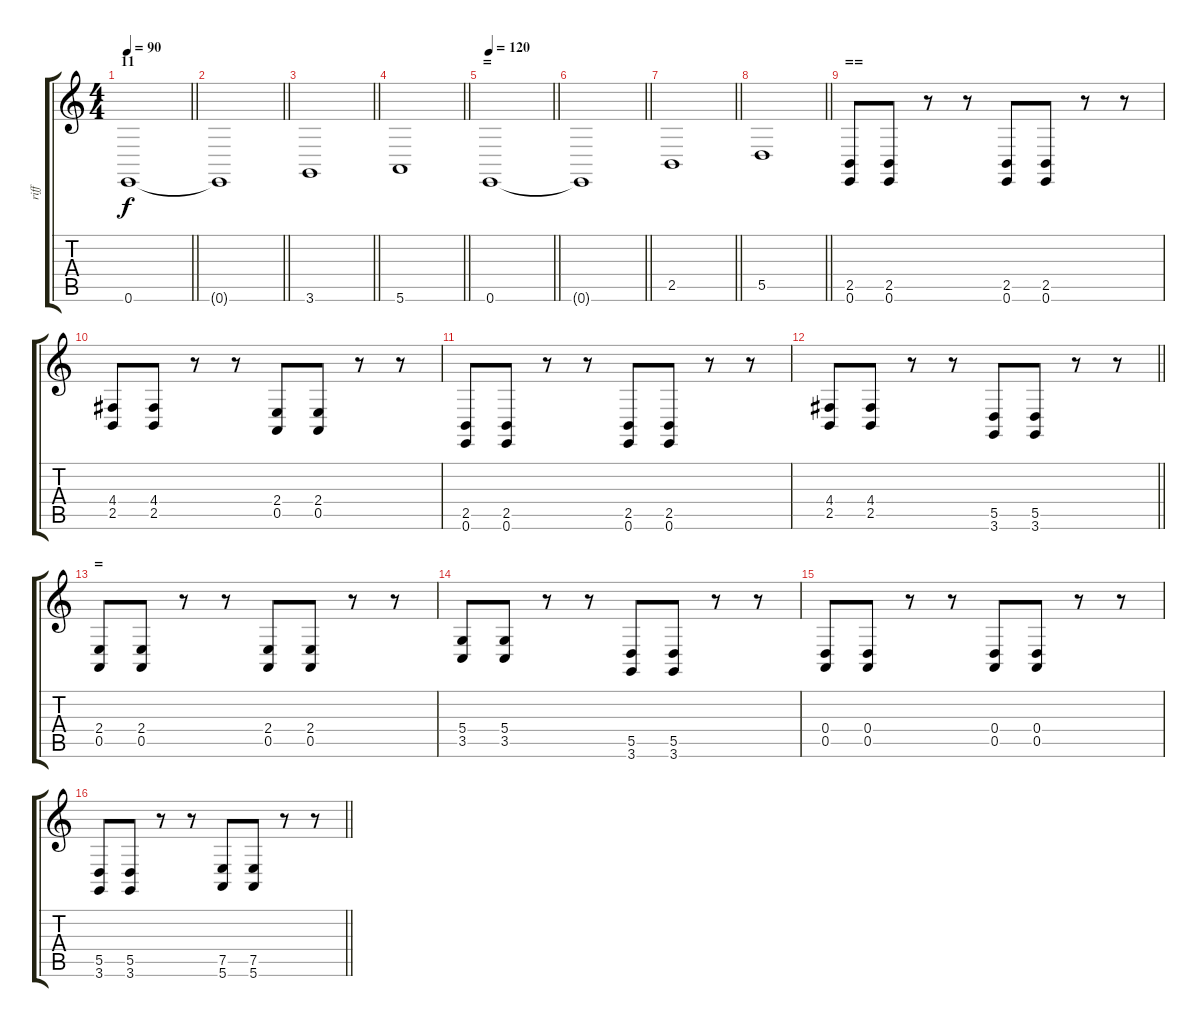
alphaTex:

\track ("riff" "riff") {instrument lead2sawtooth}
\staff {score tabs}
\tuning (E4 B3 G3 D3 A2 E2) {hide}
\ts (4 4)
\section ("" "11")
\tempo 90
\clef g2
\barLineRight lightlight
\ks c
0.6.1{dy f} |
\barLineRight lightlight
0.6{t}.1 |
\barLineRight lightlight
3.6.1 |
\barLineRight lightlight
5.6.1 |
\section ("" "=")
\tempo 120
\barLineRight lightlight
0.6.1 |
\barLineRight lightlight
0.6{t}.1 |
\barLineRight lightlight
2.5.1 |
\barLineRight lightlight
5.5.1 |
\section ("" "==")
(2.5 0.6).8 (2.5 0.6).8 r.8 r.8 (2.5 0.6).8 (2.5 0.6).8 r.8 r.8 |
(4.4 2.5).8 (4.4 2.5).8 r.8 r.8 (2.4 0.5).8 (2.4 0.5).8 r.8 r.8 |
(2.5 0.6).8 (2.5 0.6).8 r.8 r.8 (2.5 0.6).8 (2.5 0.6).8 r.8 r.8 |
\barLineRight lightlight
(4.4 2.5).8 (4.4 2.5).8 r.8 r.8 (5.5 3.6).8 (5.5 3.6).8 r.8 r.8 |
\section ("" "=")
(2.4 0.5).8 (2.4 0.5).8 r.8 r.8 (2.4 0.5).8 (2.4 0.5).8 r.8 r.8 |
(5.4 3.5).8 (5.4 3.5).8 r.8 r.8 (5.5 3.6).8 (5.5 3.6).8 r.8 r.8 |
(0.4 0.5).8 (0.4 0.5).8 r.8 r.8 (0.4 0.5).8 (0.4 0.5).8 r.8 r.8 |
\barLineRight lightlight
(5.5 3.6).8 (5.5 3.6).8 r.8 r.8 (7.5 5.6).8 (7.5 5.6).8 r.8 r.8
